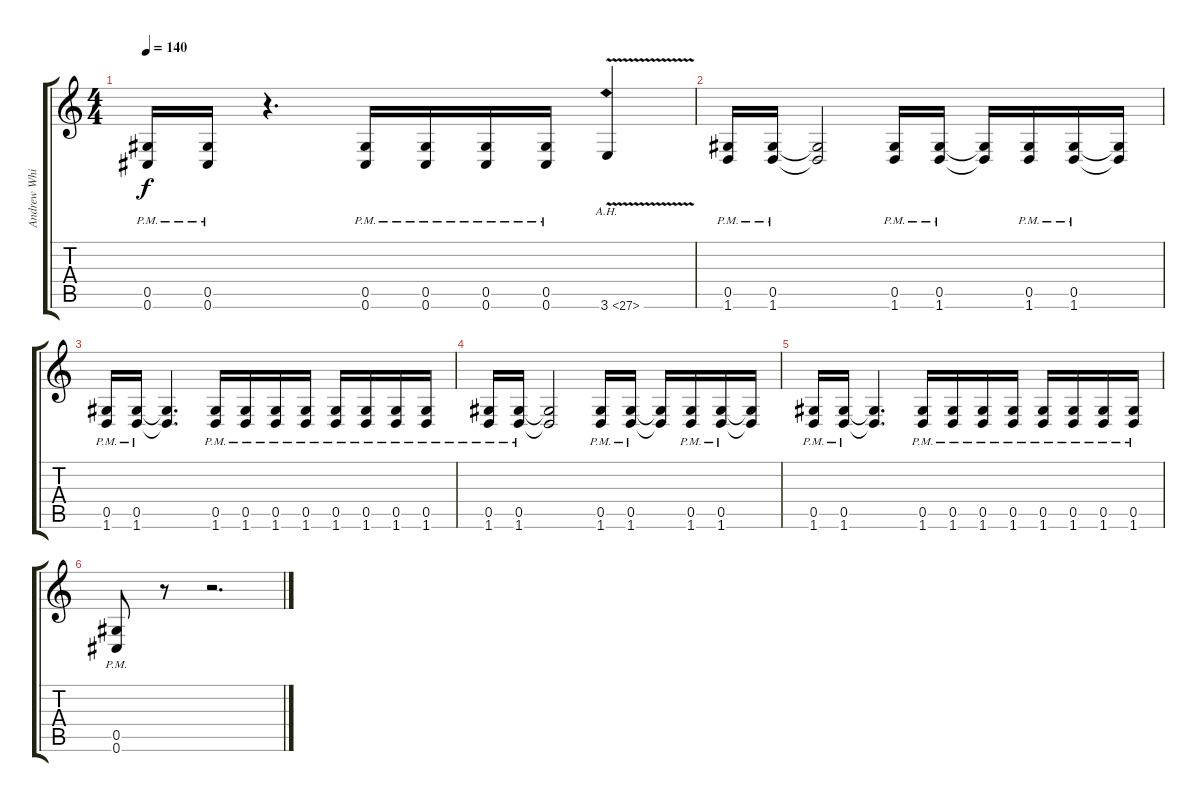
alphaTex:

\track ("Andrew Whiting" "Andrew Whi") {instrument distortionguitar}
\staff {score tabs}
\tuning (Eb4 Bb3 Gb3 Db3 Ab2 Db2) {hide}
\ts (4 4)
\tempo 140
\clef g2
\ks c
(0.5{pm} 0.6{pm}).16{dy f} (0.5{pm} 0.6{pm}).16 r.4{d} (0.5{pm} 0.6{pm}).16 (0.5{pm} 0.6{pm}).16 (0.5{pm} 0.6{pm}).16 (0.5{pm} 0.6{pm}).16 3.6{ah 24 v}.4 |
(0.5{pm} 1.6{pm}).16 (0.5{pm} 1.6{pm}).16 (0.5{t} 1.6{t}).2 (0.5{pm} 1.6{pm}).16 (0.5{pm} 1.6{pm}).16 (0.5{t} 1.6{t}).16 (0.5{pm} 1.6{pm}).16 (0.5{pm} 1.6{pm}).16 (0.5{t} 1.6{t}).16 |
(0.5{pm} 1.6{pm}).16 (0.5{pm} 1.6{pm}).16 (0.5{t} 1.6{t}).4{d} (0.5{pm} 1.6{pm}).16 (0.5{pm} 1.6{pm}).16 (0.5{pm} 1.6{pm}).16 (0.5{pm} 1.6{pm}).16 (0.5{pm} 1.6{pm}).16 (0.5{pm} 1.6{pm}).16 (0.5{pm} 1.6{pm}).16 (0.5{pm} 1.6{pm}).16 |
(0.5{pm} 1.6{pm}).16 (0.5{pm} 1.6{pm}).16 (0.5{t} 1.6{t}).2 (0.5{pm} 1.6{pm}).16 (0.5{pm} 1.6{pm}).16 (0.5{t} 1.6{t}).16 (0.5{pm} 1.6{pm}).16 (0.5{pm} 1.6{pm}).16 (0.5{t} 1.6{t}).16 |
(0.5{pm} 1.6{pm}).16 (0.5{pm} 1.6{pm}).16 (0.5{t} 1.6{t}).4{d} (0.5{pm} 1.6{pm}).16 (0.5{pm} 1.6{pm}).16 (0.5{pm} 1.6{pm}).16 (0.5{pm} 1.6{pm}).16 (0.5{pm} 1.6{pm}).16 (0.5{pm} 1.6{pm}).16 (0.5{pm} 1.6{pm}).16 (0.5{pm} 1.6{pm}).16 |
(0.5{pm} 0.6{pm}).8 r.8 r.2{d}
